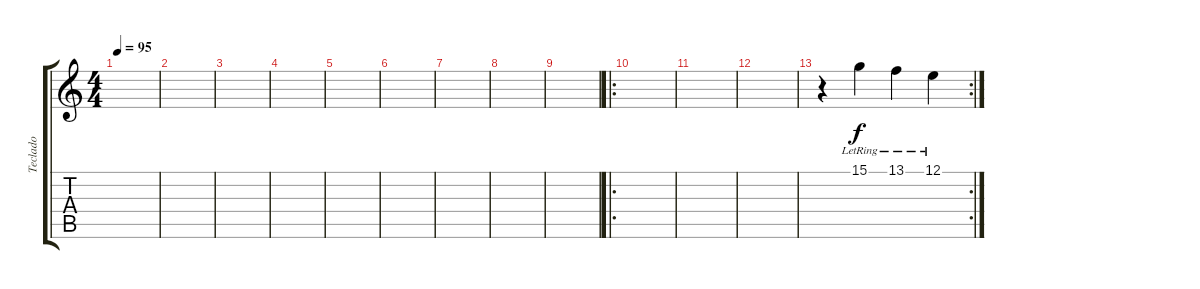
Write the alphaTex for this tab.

\track ("Teclado" "Teclado") {instrument accordion}
\staff {score tabs}
\tuning (E4 B3 G3 D3 A2 E2) {hide}
\ts (4 4)
\tempo 95
\clef g2
\ks c
|
|
|
|
|
|
|
|
|
\ro
|
|
|
\rc 2
r.4{volume 16 balance 10 instrument electricgrandpiano} 15.1{lr}.4{volume 16 instrument electricgrandpiano} 13.1{lr}.4 12.1{lr}.4
